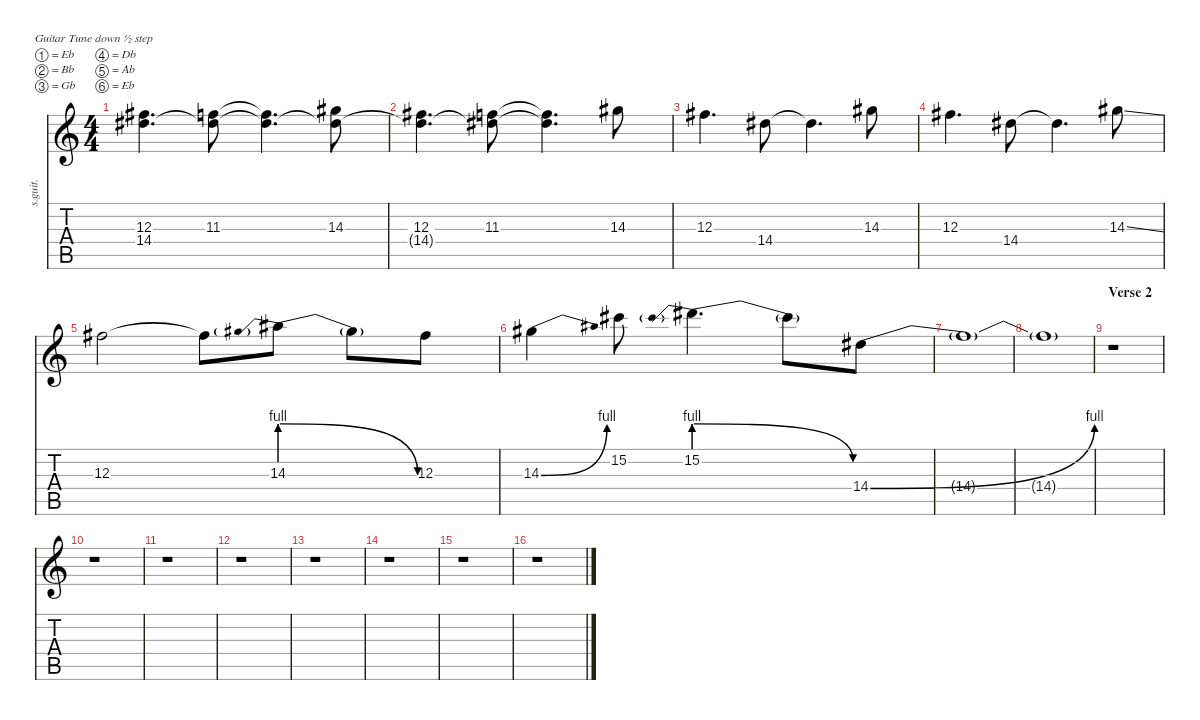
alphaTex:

\defaultSystemsLayout 4
\hideDynamics
\bracketExtendMode nobrackets
\track ("Slash - Lead " "s.guit.") {instrument distortionguitar}
\staff {score tabs}
\tuning (Eb4 Bb3 Gb3 Db3 Ab2 Eb2)
\ts (4 4)
\tempo (125 hide)
\clef g2
\ks c
(12.3{acc #} 14.4{t}).4{d lyrics (0 "") lyrics (1 "") lyrics (2 "") lyrics (3 "") lyrics (4 "") dy ff} (11.3 14.4{t}).8{lyrics (0 "") lyrics (1 "") lyrics (2 "") lyrics (3 "") lyrics (4 "") dy f} (14.4{t} 11.3{t}).4{d lyrics (0 "") lyrics (1 "") lyrics (2 "") lyrics (3 "") lyrics (4 "")} (14.3{acc #} 14.4{t}).8{lyrics (0 "") lyrics (1 "") lyrics (2 "") lyrics (3 "") lyrics (4 "") dy ff} |
(12.3{acc #} 14.4{t}).4{d lyrics (0 "") lyrics (1 "") lyrics (2 "") lyrics (3 "") lyrics (4 "")} (11.3 14.4{t}).8{lyrics (0 "") lyrics (1 "") lyrics (2 "") lyrics (3 "") lyrics (4 "") dy f} (14.4{t} 11.3{t}).4{d lyrics (0 "") lyrics (1 "") lyrics (2 "") lyrics (3 "") lyrics (4 "")} 14.3{acc #}.8{lyrics (0 "") lyrics (1 "") lyrics (2 "") lyrics (3 "") lyrics (4 "") dy ff} |
12.3{acc #}.4{d lyrics (0 "") lyrics (1 "") lyrics (2 "") lyrics (3 "") lyrics (4 "")} 14.4{acc #}.8{lyrics (0 "") lyrics (1 "") lyrics (2 "") lyrics (3 "") lyrics (4 "")} 14.4{t acc #}.4{d lyrics (0 "") lyrics (1 "") lyrics (2 "") lyrics (3 "") lyrics (4 "")} 14.3{acc #}.8{lyrics (0 "") lyrics (1 "") lyrics (2 "") lyrics (3 "") lyrics (4 "")} |
12.3{acc #}.4{d lyrics (0 "") lyrics (1 "") lyrics (2 "") lyrics (3 "") lyrics (4 "")} 14.4{acc #}.8{lyrics (0 "") lyrics (1 "") lyrics (2 "") lyrics (3 "") lyrics (4 "")} 14.4{t acc #}.4{d lyrics (0 "") lyrics (1 "") lyrics (2 "") lyrics (3 "") lyrics (4 "")} 14.3{ss acc #}.8{lyrics (0 "") lyrics (1 "") lyrics (2 "") lyrics (3 "") lyrics (4 "")} |
12.3{acc #}.2{lyrics (0 "") lyrics (1 "") lyrics (2 "") lyrics (3 "") lyrics (4 "")} 12.3{t acc #}.8{lyrics (0 "") lyrics (1 "") lyrics (2 "") lyrics (3 "") lyrics (4 "")} 14.3{be (prebendrelease 0 4 30 0)}.8{lyrics (0 "") lyrics (1 "") lyrics (2 "") lyrics (3 "") lyrics (4 "")} 14.3{t acc #}.8{lyrics (0 "") lyrics (1 "") lyrics (2 "") lyrics (3 "") lyrics (4 "") dy f} 12.3{acc #}.8{lyrics (0 "") lyrics (1 "") lyrics (2 "") lyrics (3 "") lyrics (4 "") dy ff} |
14.3{be (bend 0 0 60 4) acc #}.4{lyrics (0 "") lyrics (1 "") lyrics (2 "") lyrics (3 "") lyrics (4 "")} 15.2{acc #}.8{lyrics (0 "") lyrics (1 "") lyrics (2 "") lyrics (3 "") lyrics (4 "")} 15.2{be (prebendrelease 0 4 30 0)}.4{d lyrics (0 "") lyrics (1 "") lyrics (2 "") lyrics (3 "") lyrics (4 "")} 15.2{t acc #}.8{lyrics (0 "") lyrics (1 "") lyrics (2 "") lyrics (3 "") lyrics (4 "")} 14.4{be (bend 0 0 60 4) acc #}.8{lyrics (0 "") lyrics (1 "") lyrics (2 "") lyrics (3 "") lyrics (4 "")} |
14.4{t}.1{lyrics (0 "") lyrics (1 "") lyrics (2 "") lyrics (3 "") lyrics (4 "")} |
14.4{t}.1{lyrics (0 "") lyrics (1 "") lyrics (2 "") lyrics (3 "") lyrics (4 "")} |
\section ("" "Verse 2")
r.1 |
r.1 |
r.1 |
r.1 |
r.1 |
r.1 |
r.1 |
r.1
